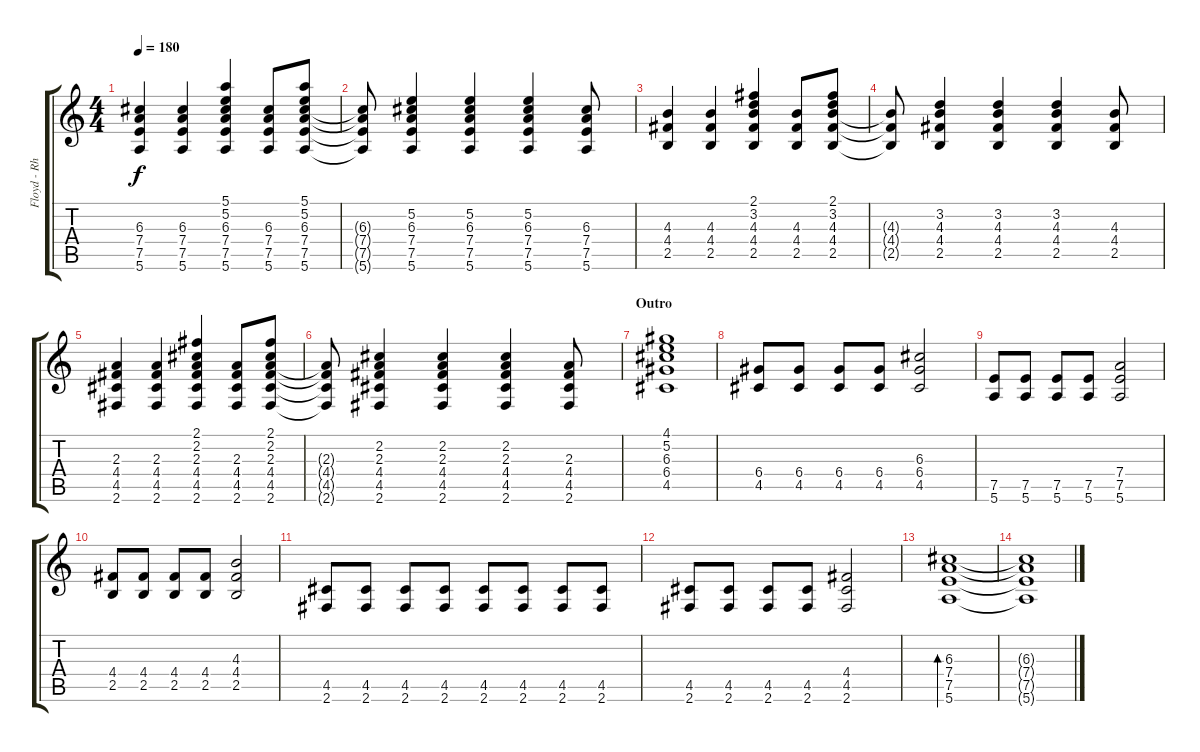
\track ("Floyd - Rhythm Guitar 2" "Floyd - Rh") {instrument distortionguitar}
\staff {score tabs}
\tuning (E4 B3 G3 D3 A2 E2) {hide}
\ts (4 4)
\tempo 180
\clef g2
\ks c
(6.3 7.4 7.5 5.6).4{dy f} (6.3 7.4 7.5 5.6).4 (5.1 5.2 6.3 7.4 7.5 5.6).4 (6.3 7.4 7.5 5.6).8 (5.1 5.2 6.3 7.4 7.5 5.6).8 |
(6.3{t} 7.4{t} 7.5{t} 5.6{t}).8 (5.2 6.3 7.4 7.5 5.6).4 (5.2 6.3 7.4 7.5 5.6).4 (5.2 6.3 7.4 7.5 5.6).4 (6.3 7.4 7.5 5.6).8 |
(4.3 4.4 2.5).4 (4.3 4.4 2.5).4 (2.1 3.2 4.3 4.4 2.5).4 (4.3 4.4 2.5).8 (2.1 3.2 4.3 4.4 2.5).8 |
(4.3{t} 4.4{t} 2.5{t}).8 (3.2 4.3 4.4 2.5).4 (3.2 4.3 4.4 2.5).4 (3.2 4.3 4.4 2.5).4 (4.3 4.4 2.5).8 |
(2.3 4.4 4.5 2.6).4 (2.3 4.4 4.5 2.6).4 (2.1 2.2 2.3 4.4 4.5 2.6).4 (2.3 4.4 4.5 2.6).8 (2.1 2.2 2.3 4.4 4.5 2.6).8 |
(2.3{t} 4.4{t} 4.5{t} 2.6{t}).8 (2.2 2.3 4.4 4.5 2.6).4 (2.2 2.3 4.4 4.5 2.6).4 (2.2 2.3 4.4 4.5 2.6).4 (2.3 4.4 4.5 2.6).8 |
\section ("" "Outro")
(4.1 5.2 6.3 6.4 4.5).1 |
(6.4 4.5).8 (6.4 4.5).8 (6.4 4.5).8 (6.4 4.5).8 (6.3 6.4 4.5).2 |
(7.5 5.6).8 (7.5 5.6).8 (7.5 5.6).8 (7.5 5.6).8 (7.4 7.5 5.6).2 |
(4.4 2.5).8 (4.4 2.5).8 (4.4 2.5).8 (4.4 2.5).8 (4.3 4.4 2.5).2 |
(4.5 2.6).8 (4.5 2.6).8 (4.5 2.6).8 (4.5 2.6).8 (4.5 2.6).8 (4.5 2.6).8 (4.5 2.6).8 (4.5 2.6).8 |
(4.5 2.6).8 (4.5 2.6).8 (4.5 2.6).8 (4.5 2.6).8 (4.4 4.5 2.6).2 |
(6.3 7.4 7.5 5.6).1{bd 480} |
(6.3{t} 7.4{t} 7.5{t} 5.6{t}).1
